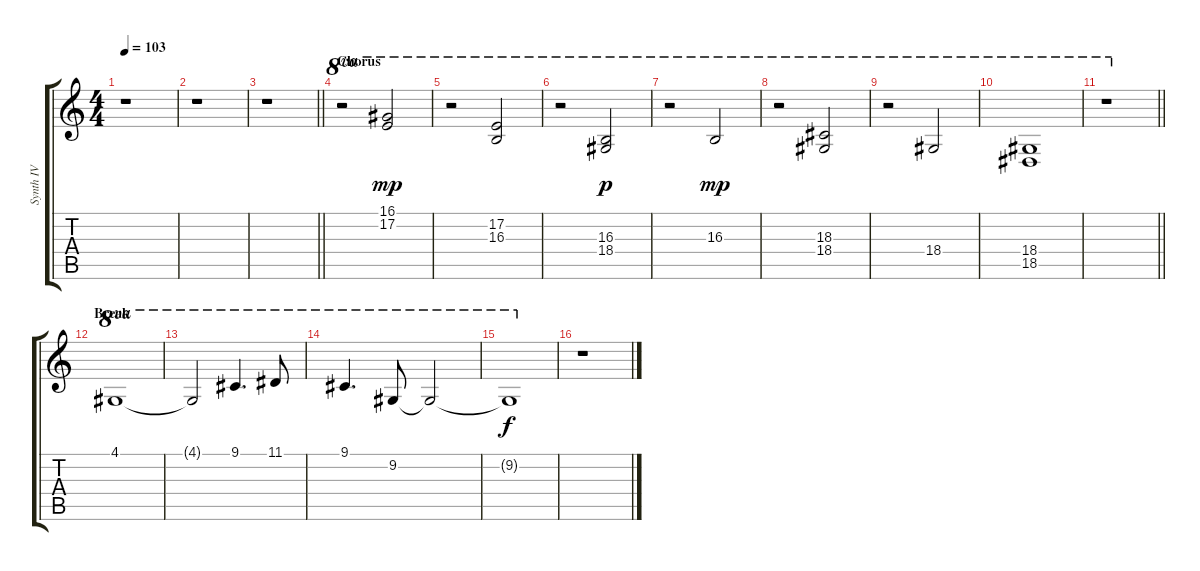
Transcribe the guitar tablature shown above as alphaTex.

\track ("Synth IV" "Synth IV") {instrument pad2warm}
\staff {score tabs}
\tuning (E4 B3 G3 D3 A2 E2) {hide}
\ts (4 4)
\tempo 103
\clef g2
\ks c
r.1{dy mp} |
r.1 |
\barLineRight lightlight
r.1 |
\section ("" "Chorus")
r.2{ot 8va} (16.1 17.2).2{ot 8va} |
r.2{ot 8va} (17.2 16.3).2{ot 8va} |
r.2{ot 8va} (16.3 18.4).2{ot 8va dy p} |
r.2{ot 8va} 16.3.2{ot 8va dy mp} |
r.2{ot 8va} (18.3 18.4).2{ot 8va} |
r.2{ot 8va} 18.4.2{ot 8va} |
(18.4 18.5).1{ot 8va} |
\barLineRight lightlight
r.1{ot 8va} |
\section ("" "Break")
4.1.1{ot 8va} |
4.1{t}.2{ot 8va} 9.1.4{d ot 8va} 11.1.8{ot 8va} |
9.1.4{d ot 8va} 9.2.8{ot 8va} 9.2{t}.2{ot 8va} |
9.2{t}.1{ot 8va dy f} |
r.1
